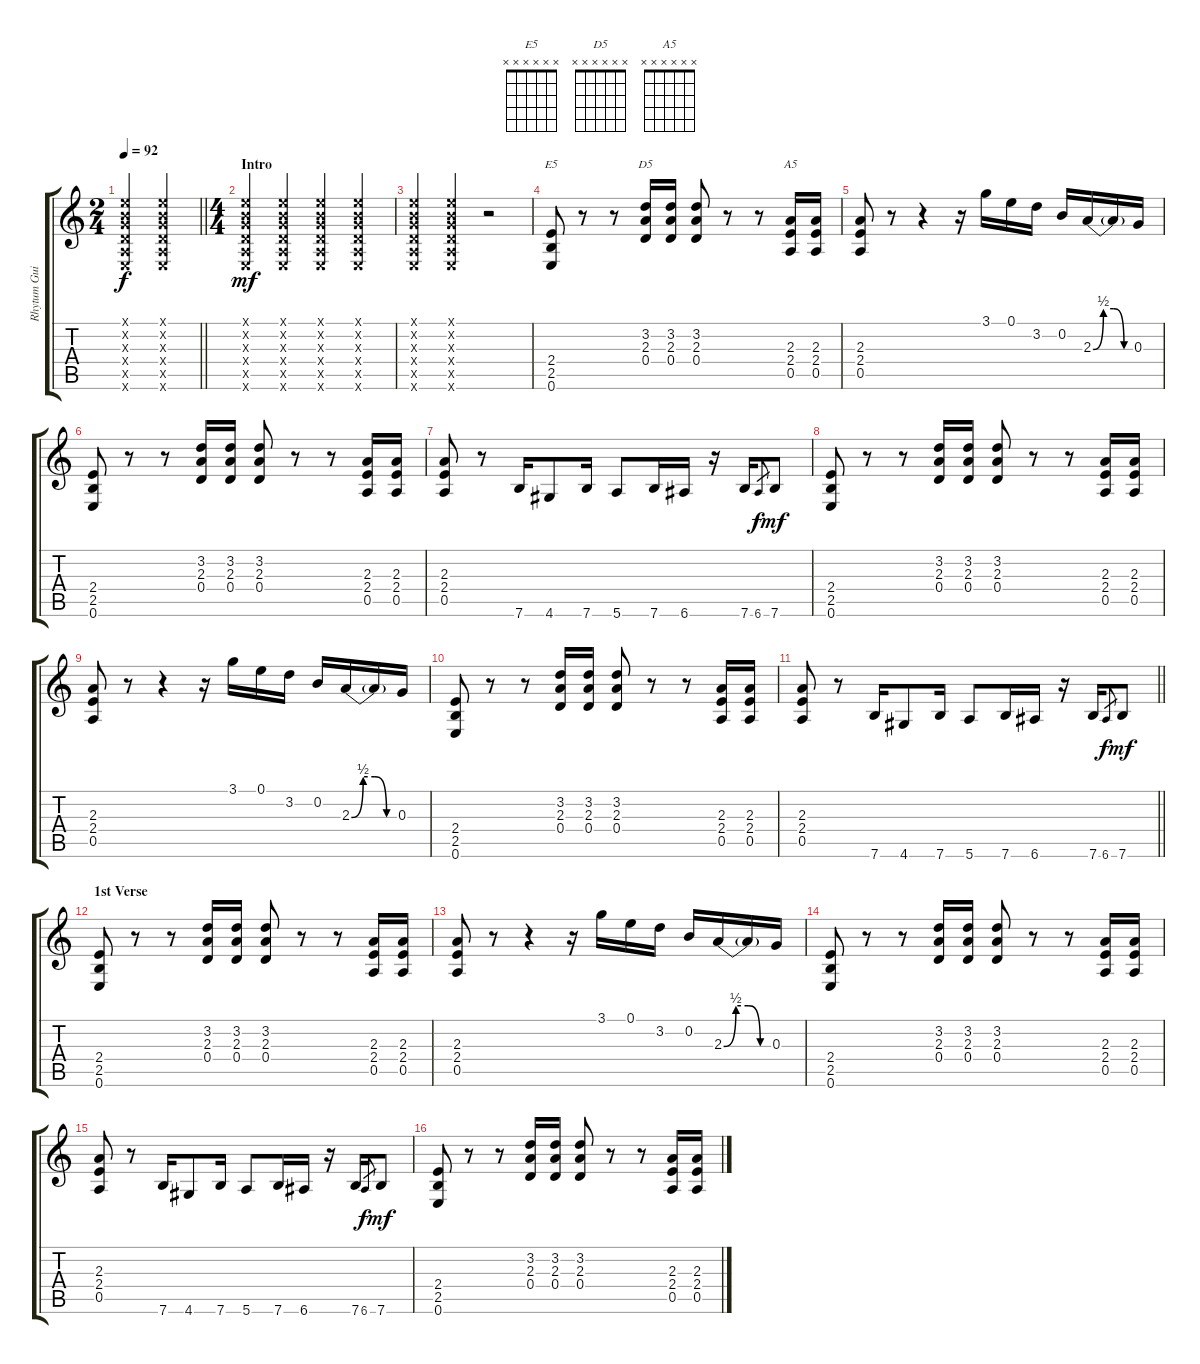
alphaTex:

\track ("Rhytum Guitar" "Rhytum Gui") {instrument overdrivenguitar}
\staff {score tabs}
\tuning (E4 B3 G3 D3 A2 E2) {hide}
\chord ("E5" x x x x x x)
\chord ("D5" x x x x x x)
\chord ("A5" x x x x x x)
\ts (2 4)
\tempo 92
\clef g2
\barLineRight lightlight
\ks c
(0.1{x} 0.2{x} 0.3{x} 0.4{x} 0.5{x} 0.6{x}).4{dy f instrument overdrivenguitar} (0.1{x} 0.2{x} 0.3{x} 0.4{x} 0.5{x} 0.6{x}).4 |
\ts (4 4)
\section ("" "Intro")
(0.1{x} 0.2{x} 0.3{x} 0.4{x} 0.5{x} 0.6{x}).4{dy mf} (0.1{x} 0.2{x} 0.3{x} 0.4{x} 0.5{x} 0.6{x}).4 (0.1{x} 0.2{x} 0.3{x} 0.4{x} 0.5{x} 0.6{x}).4 (0.1{x} 0.2{x} 0.3{x} 0.4{x} 0.5{x} 0.6{x}).4 |
(0.1{x} 0.2{x} 0.3{x} 0.4{x} 0.5{x} 0.6{x}).4 (0.1{x} 0.2{x} 0.3{x} 0.4{x} 0.5{x} 0.6{x}).4 r.2 |
(2.4 2.5 0.6).8{ch "E5"} r.8 r.8 (3.2 2.3 0.4).16{ch "D5"} (3.2 2.3 0.4).16 (3.2 2.3 0.4).8 r.8 r.8 (2.3 2.4 0.5).16{ch "A5"} (2.3 2.4 0.5).16 |
(2.3 2.4 0.5).8 r.8 r.4 r.16 3.1.16 0.1.16 3.2.16 0.2.16 2.3{be (custom 0 0 15 2 30 2 45 0 60 0)}.16 2.3{t}.16 0.3.16 |
(2.4 2.5 0.6).8 r.8 r.8 (3.2 2.3 0.4).16 (3.2 2.3 0.4).16 (3.2 2.3 0.4).8 r.8 r.8 (2.3 2.4 0.5).16 (2.3 2.4 0.5).16 |
(2.3 2.4 0.5).8 r.8 7.6.16 4.6.8 7.6.16 5.6.8 7.6.16 6.6.16 r.16 7.6.16 6.6.8{gr dy f} 7.6.8{dy mf} |
(2.4 2.5 0.6).8 r.8 r.8 (3.2 2.3 0.4).16 (3.2 2.3 0.4).16 (3.2 2.3 0.4).8 r.8 r.8 (2.3 2.4 0.5).16 (2.3 2.4 0.5).16 |
(2.3 2.4 0.5).8 r.8 r.4 r.16 3.1.16 0.1.16 3.2.16 0.2.16 2.3{be (custom 0 0 15 2 30 2 45 0 60 0)}.16 2.3{t}.16 0.3.16 |
(2.4 2.5 0.6).8 r.8 r.8 (3.2 2.3 0.4).16 (3.2 2.3 0.4).16 (3.2 2.3 0.4).8 r.8 r.8 (2.3 2.4 0.5).16 (2.3 2.4 0.5).16 |
\barLineRight lightlight
(2.3 2.4 0.5).8 r.8 7.6.16 4.6.8 7.6.16 5.6.8 7.6.16 6.6.16 r.16 7.6.16 6.6.8{gr dy f} 7.6.8{dy mf} |
\section ("" "1st Verse")
(2.4 2.5 0.6).8 r.8 r.8 (3.2 2.3 0.4).16 (3.2 2.3 0.4).16 (3.2 2.3 0.4).8 r.8 r.8 (2.3 2.4 0.5).16 (2.3 2.4 0.5).16 |
(2.3 2.4 0.5).8 r.8 r.4 r.16 3.1.16 0.1.16 3.2.16 0.2.16 2.3{be (custom 0 0 15 2 30 2 45 0 60 0)}.16 2.3{t}.16 0.3.16 |
(2.4 2.5 0.6).8 r.8 r.8 (3.2 2.3 0.4).16 (3.2 2.3 0.4).16 (3.2 2.3 0.4).8 r.8 r.8 (2.3 2.4 0.5).16 (2.3 2.4 0.5).16 |
(2.3 2.4 0.5).8 r.8 7.6.16 4.6.8 7.6.16 5.6.8 7.6.16 6.6.16 r.16 7.6.16 6.6.8{gr dy f} 7.6.8{dy mf} |
(2.4 2.5 0.6).8 r.8 r.8 (3.2 2.3 0.4).16 (3.2 2.3 0.4).16 (3.2 2.3 0.4).8 r.8 r.8 (2.3 2.4 0.5).16 (2.3 2.4 0.5).16
